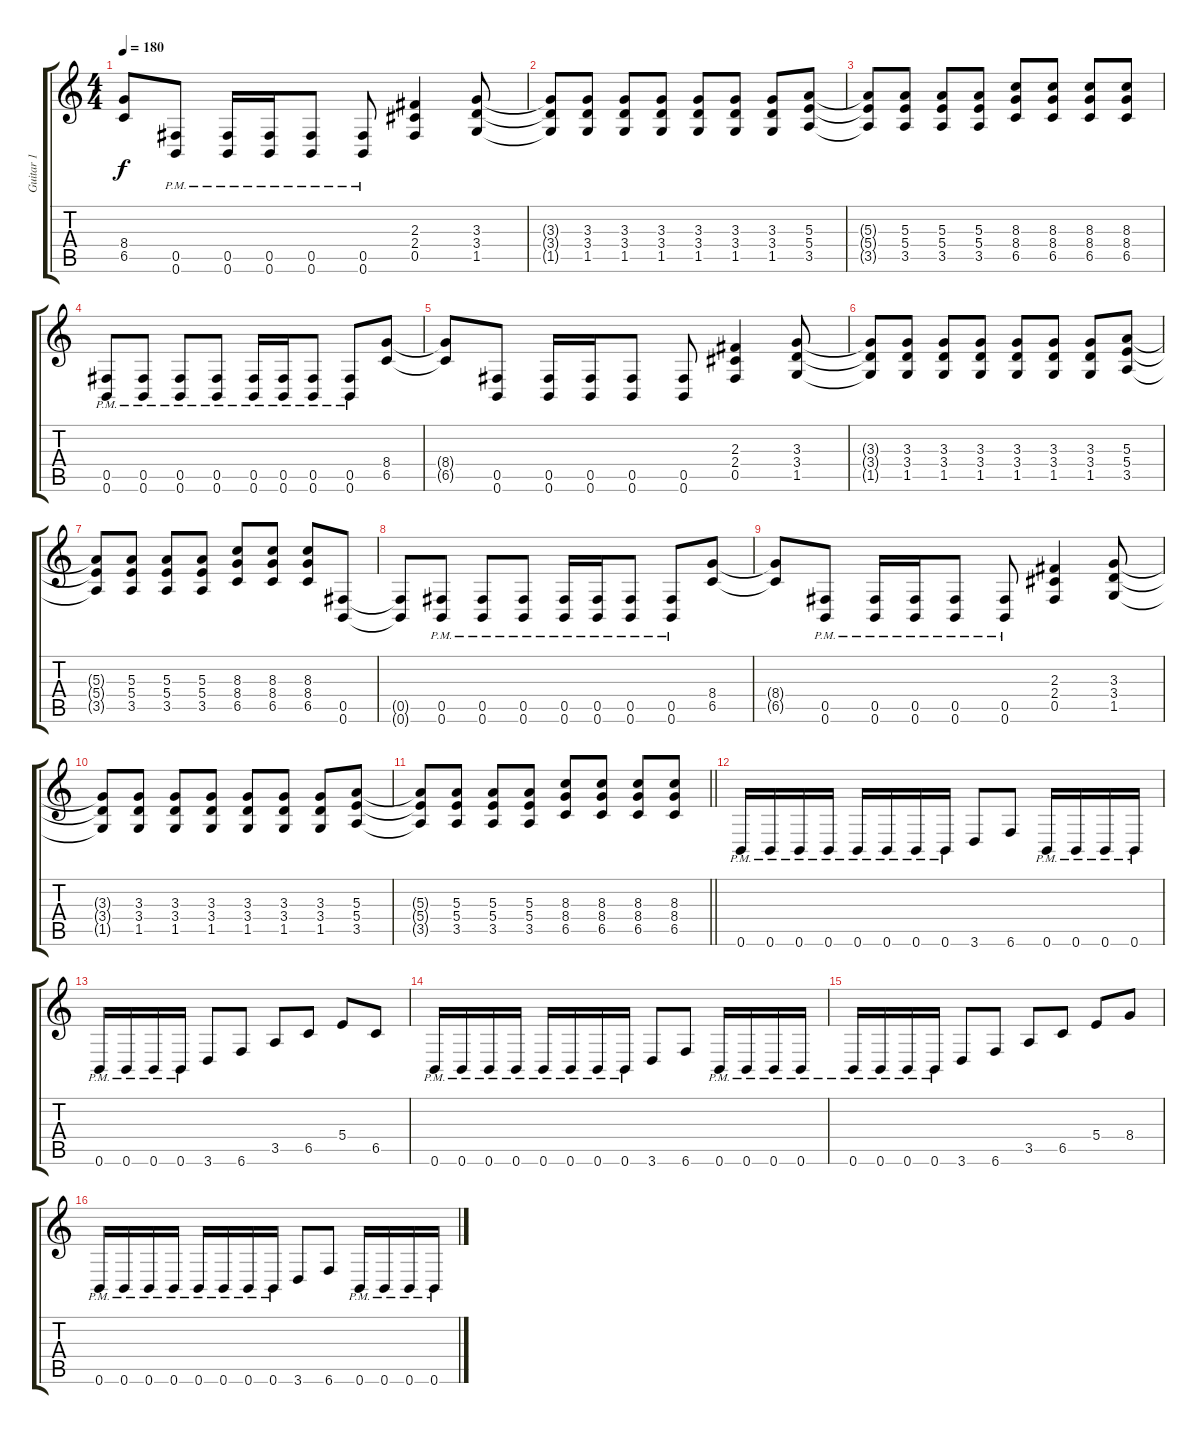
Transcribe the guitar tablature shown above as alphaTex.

\track ("Guitar 1" "Guitar 1") {instrument distortionguitar}
\staff {score tabs}
\tuning (Db4 Ab3 E3 B2 Gb2 B1) {hide}
\ts (4 4)
\tempo 180
\clef g2
\ks c
(8.4{t} 6.5{t}).8{dy f} (0.5{pm} 0.6{pm}).8 (0.5{pm} 0.6{pm}).16 (0.5{pm} 0.6{pm}).16 (0.5{pm} 0.6{pm}).8 (0.5{pm} 0.6{pm}).8 (2.3 2.4 0.5).4 (3.3 3.4 1.5).8 |
(3.3{t} 3.4{t} 1.5{t}).8 (3.3 3.4 1.5).8 (3.3 3.4 1.5).8 (3.3 3.4 1.5).8 (3.3 3.4 1.5).8 (3.3 3.4 1.5).8 (3.3 3.4 1.5).8 (5.3 5.4 3.5).8 |
(5.3{t} 5.4{t} 3.5{t}).8 (5.3 5.4 3.5).8 (5.3 5.4 3.5).8 (5.3 5.4 3.5).8 (8.3 8.4 6.5).8 (8.3 8.4 6.5).8 (8.3 8.4 6.5).8 (8.3 8.4 6.5).8 |
(0.5{pm} 0.6{pm}).8 (0.5{pm} 0.6{pm}).8 (0.5{pm} 0.6{pm}).8 (0.5{pm} 0.6{pm}).8 (0.5{pm} 0.6{pm}).16 (0.5{pm} 0.6{pm}).16 (0.5{pm} 0.6{pm}).8 (0.5{pm} 0.6{pm}).8 (8.4 6.5).8 |
(8.4{t} 6.5{t}).8 (0.5 0.6).8 (0.5 0.6).16 (0.5 0.6).16 (0.5 0.6).8 (0.5 0.6).8 (2.3 2.4 0.5).4 (3.3 3.4 1.5).8 |
(3.3{t} 3.4{t} 1.5{t}).8 (3.3 3.4 1.5).8 (3.3 3.4 1.5).8 (3.3 3.4 1.5).8 (3.3 3.4 1.5).8 (3.3 3.4 1.5).8 (3.3 3.4 1.5).8 (5.3 5.4 3.5).8 |
(5.3{t} 5.4{t} 3.5{t}).8 (5.3 5.4 3.5).8 (5.3 5.4 3.5).8 (5.3 5.4 3.5).8 (8.3 8.4 6.5).8 (8.3 8.4 6.5).8 (8.3 8.4 6.5).8 (0.5 0.6).8 |
(0.5{t} 0.6{t}).8 (0.5{pm} 0.6{pm}).8 (0.5{pm} 0.6{pm}).8 (0.5{pm} 0.6{pm}).8 (0.5{pm} 0.6{pm}).16 (0.5{pm} 0.6{pm}).16 (0.5{pm} 0.6{pm}).8 (0.5{pm} 0.6{pm}).8 (8.4 6.5).8 |
(8.4{t} 6.5{t}).8 (0.5{pm} 0.6{pm}).8 (0.5{pm} 0.6{pm}).16 (0.5{pm} 0.6{pm}).16 (0.5{pm} 0.6{pm}).8 (0.5{pm} 0.6{pm}).8 (2.3 2.4 0.5).4 (3.3 3.4 1.5).8 |
(3.3{t} 3.4{t} 1.5{t}).8 (3.3 3.4 1.5).8 (3.3 3.4 1.5).8 (3.3 3.4 1.5).8 (3.3 3.4 1.5).8 (3.3 3.4 1.5).8 (3.3 3.4 1.5).8 (5.3 5.4 3.5).8 |
\barLineRight lightlight
(5.3{t} 5.4{t} 3.5{t}).8 (5.3 5.4 3.5).8 (5.3 5.4 3.5).8 (5.3 5.4 3.5).8 (8.3 8.4 6.5).8 (8.3 8.4 6.5).8 (8.3 8.4 6.5).8 (8.3 8.4 6.5).8 |
\section ("" "")
0.6{pm}.16 0.6{pm}.16 0.6{pm}.16 0.6{pm}.16 0.6{pm}.16 0.6{pm}.16 0.6{pm}.16 0.6{pm}.16 3.6.8 6.6.8 0.6{pm}.16 0.6{pm}.16 0.6{pm}.16 0.6{pm}.16 |
0.6{pm}.16 0.6{pm}.16 0.6{pm}.16 0.6{pm}.16 3.6.8 6.6.8 3.5.8 6.5.8 5.4.8 6.5.8 |
0.6{pm}.16 0.6{pm}.16 0.6{pm}.16 0.6{pm}.16 0.6{pm}.16 0.6{pm}.16 0.6{pm}.16 0.6{pm}.16 3.6.8 6.6.8 0.6{pm}.16 0.6{pm}.16 0.6{pm}.16 0.6{pm}.16 |
0.6{pm}.16 0.6{pm}.16 0.6{pm}.16 0.6{pm}.16 3.6.8 6.6.8 3.5.8 6.5.8 5.4.8 8.4.8 |
0.6{pm}.16 0.6{pm}.16 0.6{pm}.16 0.6{pm}.16 0.6{pm}.16 0.6{pm}.16 0.6{pm}.16 0.6{pm}.16 3.6.8 6.6.8 0.6{pm}.16 0.6{pm}.16 0.6{pm}.16 0.6{pm}.16
